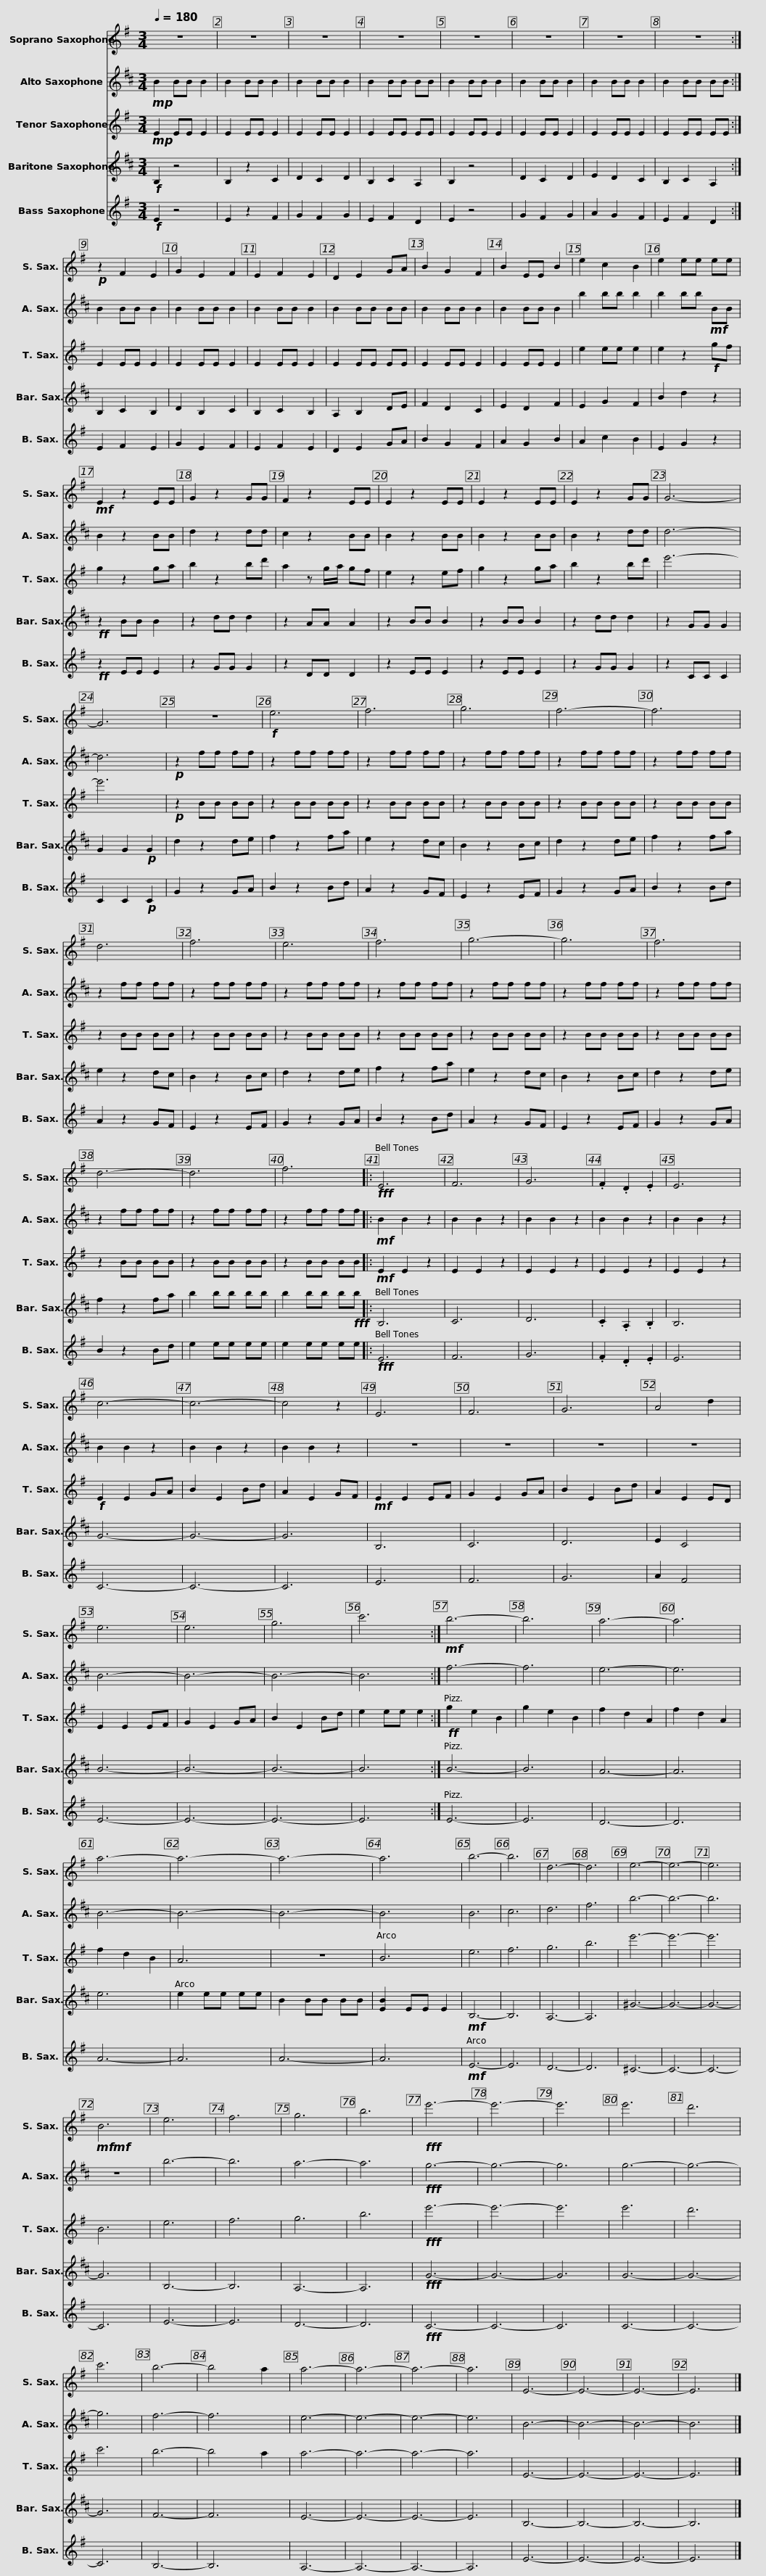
X:1
%%score 1 2 3 4 5
L:1/8
Q:1/4=180
M:3/4
I:linebreak $
K:none
V:1 treble transpose=-2
V:2 treble transpose=-9
V:3 treble transpose=-14
V:4 treble transpose=-21
V:5 treble transpose=-26
V:1
[K:G] z6 | z6 | z6 | z6 | z6 | %5
 z6 | z6 | z6 :|!p! z2 F2 E2 | G2 E2 F2 |$ %10
 E2 F2 E2 | D2 E2 GA | B2 G2 F2 | B2 EE B2 | e2 c2 B2 | %15
 e2 ee ee |!mf! E2 z2 EE | G2 z2 GG | F2 z2 EE | E2 z2 EE |$ %20
 E2 z2 EE | E2 z2 GG | G6- | G6 | z6 | %25
!f! e6 | f6 | g6 | f6- | f6 |$ %30
 d6 | f6 | e6 | f6 | g6- | %35
 g6 | f6 | d6- | d6 |$ f6 |: %40
!fff! E6 | F6 | G6 | .F2 .D2 .E2 | E6 | %45
 c6- | c6- | c4 z2 | E6 | F6 | %50
 G6 |$ A4 d2 | e6 | e6 | g6 | %55
 c'6 :|!mf! b6- | b6 | a6- | a6 | %60
 a6- | a6- | a6- |$ a6 | b6- | %65
 b6 | d6- | d6 | e6- | e6- | %70
 e6 |!mf!!mf! B6 | e6 | f6 | g6 | %75
 b6 |!fff! e'6- | e'6- | e'6 | e'6 | %80
 d'6 | c'6 | b6- | b4 a2 |$ a6- | %85
 a6- | a6- | a6 | E6- | E6- | %90
 E6- | E6 |] %92
V:2
[K:D]!mp! B2 BB B2 | B2 BB B2 | B2 BB B2 | B2 BB BB | B2 BB B2 | %5
 B2 BB B2 | B2 BB B2 | B2 BB BB :| B2 BB B2 | B2 BB B2 |$ %10
 B2 BB B2 | B2 BB BB | B2 BB B2 | B2 BB B2 | b2 bb b2 | %15
 b2 bb!mf! BB | B2 z2 BB | d2 z2 dd | c2 z2 BB | B2 z2 BB |$ %20
 B2 z2 BB | B2 z2 dd | d6- | d6 |!p! z2 ff ff | %25
 z2 ff ff | z2 ff ff | z2 ff ff | z2 ff ff | z2 ff ff |$ %30
 z2 ff ff | z2 ff ff | z2 ff ff | z2 ff ff | z2 ff ff | %35
 z2 ff ff | z2 ff ff | z2 ff ff | z2 ff ff |$ z2 ff ff |: %40
!mf! B2 B2 z2 | B2 B2 z2 | B2 B2 z2 | B2 B2 z2 | B2 B2 z2 | %45
 B2 B2 z2 | B2 B2 z2 | B2 B2 z2 | z6 | z6 | %50
 z6 |$ z6 | B6- | B6- | B6- | %55
 B6 :| f6- | f6 | e6- | e6 | %60
 B6- | B6- | B6- |$ B6 | B6 | %65
 c6 | d6 | f6 | b6- | b6- | %70
 b6 | z6 | b6- | b6 | a6- | %75
 a6 |!fff! g6- | g6- | g6 | g6- | %80
 g6- | g6 | f6- | f6 |$ e6- | %85
 e6- | e6- | e6 | B6- | B6- | %90
 B6- | B6 |] %92
V:3
[K:G]!mp! E2 EE E2 | E2 EE E2 | E2 EE E2 | E2 EE EE | E2 EE E2 | %5
 E2 EE E2 | E2 EE E2 | E2 EE EE :| E2 EE E2 | E2 EE E2 |$ %10
 E2 EE E2 | E2 EE EE | E2 EE E2 | E2 EE E2 | e2 ee e2 | %15
 e2 z2!f! gf | g2 z2 ga | b2 z2 bd' | a2 z g/-a/ gf | e2 z2 ef |$ %20
 g2 z2 ga | b2 z2 bd' | e'6- | e'6 |!p! z2 BB BB | %25
 z2 BB BB | z2 BB BB | z2 BB BB | z2 BB BB | z2 BB BB |$ %30
 z2 BB BB | z2 BB BB | z2 BB BB | z2 BB BB | z2 BB BB | %35
 z2 BB BB | z2 BB BB | z2 BB BB | z2 BB BB |$ z2 BB BB |: %40
!mf! E2 E2 z2 | E2 E2 z2 | E2 E2 z2 | E2 E2 z2 | E2 E2 z2 | %45
!f! E2 E2 GA | B2 E2 Bd | A2 E2 GF |!mf! E2 E2 EF | G2 E2 GA | %50
 B2 E2 Bd |$ A2 E2 ED | E2 E2 EF | G2 E2 GA | B2 E2 Bd | %55
 e2 ee e2 :|!ff! g2 e2 B2 | g2 e2 B2 | f2 d2 A2 | f2 d2 A2 | %60
 f2 d2 B2 | A6 | z6 |$ B6 | e6 | %65
 f6 | g6 | b6 | e'6- | e'6- | %70
 e'6 | B6 | e6 | f6 | g6 | %75
 b6 |!fff! e'6- | e'6- | e'6 | e'6 | %80
 d'6 | c'6 | b6- | b4 a2 |$ a6- | %85
 a6- | a6- | a6 | E6- | E6- | %90
 E6- | E6 |] %92
V:4
[K:D]!f! B,2 z4 | B,2 z2 C2 | D2 C2 D2 | B,2 C2 A,2 | B,2 z4 | %5
 D2 C2 D2 | E2 D2 C2 | B,2 C2 A,2 :| B,2 C2 B,2 | D2 B,2 C2 |$ %10
 B,2 C2 B,2 | A,2 B,2 DE | F2 D2 C2 | E2 D2 F2 | E2 G2 F2 | %15
 B2 d2 z2 |!ff! z2 BB B2 | z2 dd d2 | z2 AA A2 | z2 BB B2 |$ %20
 z2 BB B2 | z2 dd d2 | z2 GG G2 | G2 G2!p! G2 | d2 z2 de | %25
 f2 z2 fa | e2 z2 dc | B2 z2 Bc | d2 z2 de | f2 z2 fa |$ %30
 e2 z2 dc | B2 z2 Bc | d2 z2 de | f2 z2 fa | e2 z2 dc | %35
 B2 z2 Bc | d2 z2 de | f2 z2 fa | b2 bb bb |$ b2 bb b!fff!b |: %40
 B,6 | C6 | D6 | .C2 .A,2 .B,2 | B,6 | %45
 G6- | G6- | G6 | B,6 | C6 | %50
 D6 |$ E2 C4 | B6- | B6- | B6- | %55
 B6 :| B6- | B6 | A6- | A6 | %60
 e6 | e2 ee ee | B2 BB BB |$ [EB]2 EE E2 |!mf! B,6- | %65
 B,6 | A,6- | A,6 | ^G6- | G6- | %70
 G6- | G6 | B,6- | B,6 | A,6- | %75
 A,6 |!fff! G6- | G6- | G6 | G6- | %80
 G6- | G6 | F6- | F6 |$ E6- | %85
 E6- | E6- | E6 | B,6- | B,6- | %90
 B,6- | B,6 |] %92
V:5
[K:G]!f! E2 z4 | E2 z2 F2 | G2 F2 G2 | E2 F2 D2 | E2 z4 | %5
 G2 F2 G2 | A2 G2 F2 | E2 F2 D2 :| E2 F2 E2 | G2 E2 F2 |$ %10
 E2 F2 E2 | D2 E2 GA | B2 G2 F2 | A2 G2 B2 | A2 c2 B2 | %15
 E2 G2 z2 |!ff! z2 EE E2 | z2 GG G2 | z2 DD D2 | z2 EE E2 |$ %20
 z2 EE E2 | z2 GG G2 | z2 CC C2 | C2 C2!p! C2 | G2 z2 GA | %25
 B2 z2 Bd | A2 z2 GF | E2 z2 EF | G2 z2 GA | B2 z2 Bd |$ %30
 A2 z2 GF | E2 z2 EF | G2 z2 GA | B2 z2 Bd | A2 z2 GF | %35
 E2 z2 EF | G2 z2 GA | B2 z2 Bd | e2 ee ee |$ e2 ee ee |: %40
!fff! E6 | F6 | G6 | .F2 .D2 .E2 | E6 | %45
 C6- | C6- | C6 | E6 | F6 | %50
 G6 |$ A2 F4 | E6- | E6- | E6- | %55
 E6 :| E6- | E6 | D6- | D6 | %60
 A6- | A6 | A6- |$ A6 |!mf! E6- | %65
 E6 | D6- | D6 | ^C6- | C6- | %70
 C6- | C6 | E6- | E6 | D6- | %75
 D6 |!fff! C6- | C6- | C6 | C6- | %80
 C6- | C6 | B,6- | B,6 |$ A,6- | %85
 A,6- | A,6- | A,6 | E6- | E6- | %90
 E6- | E6 |] %92
